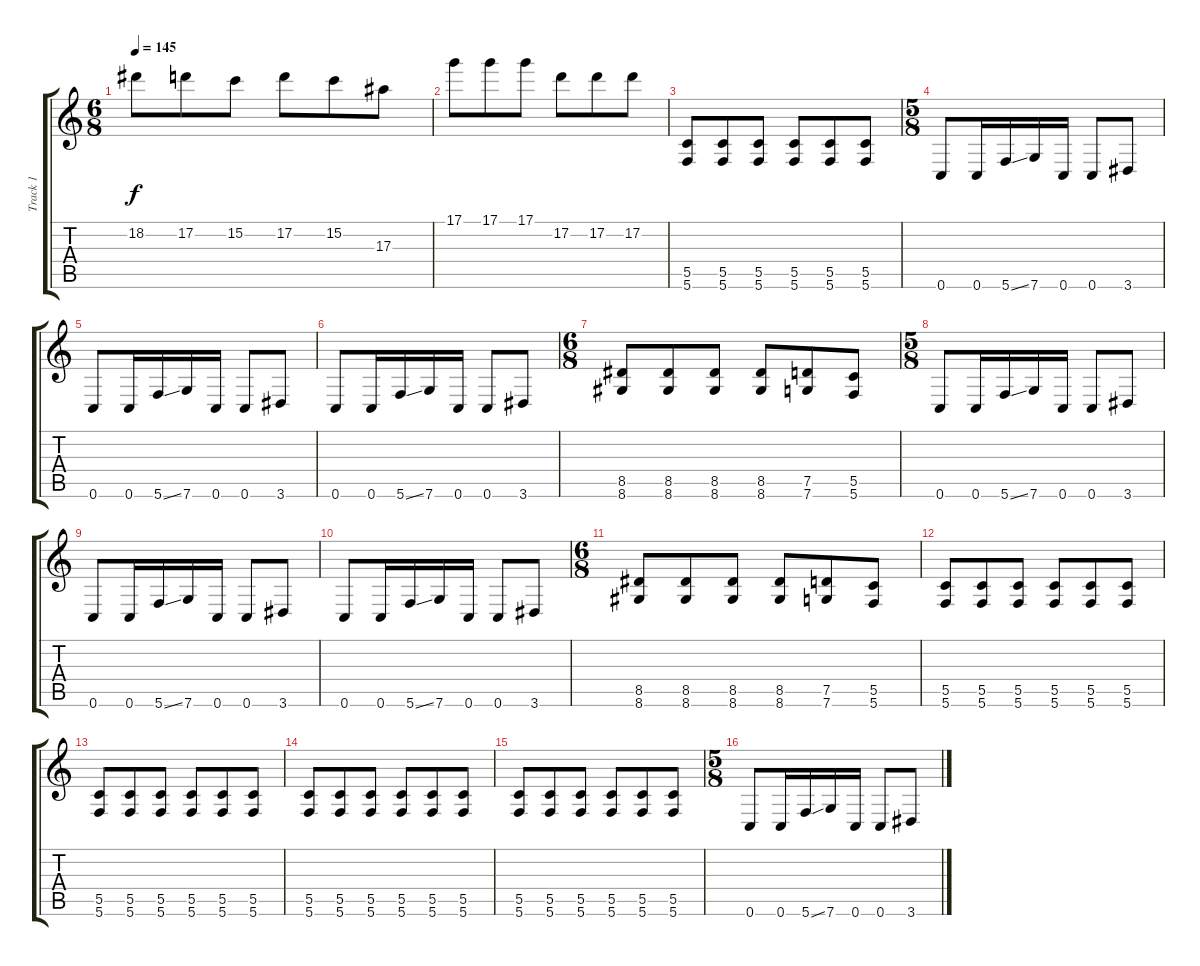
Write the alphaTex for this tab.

\track ("Track 1" "Track 1") {instrument electricguitarjazz}
\staff {score tabs}
\tuning (D4 A3 F3 C3 G2 C2) {hide}
\ts (6 8)
\tempo 145
\clef g2
\ks c
18.2.8{dy f} 17.2.8 15.2.8 17.2.8 15.2.8 17.3.8 |
17.1.8 17.1.8 17.1.8 17.2.8 17.2.8 17.2.8 |
(5.5 5.6).8 (5.5 5.6).8 (5.5 5.6).8 (5.5 5.6).8 (5.5 5.6).8 (5.5 5.6).8 |
\ts (5 8)
0.6.8 0.6.16 5.6{ss}.16 7.6.16 0.6.16 0.6.8 3.6.8 |
0.6.8 0.6.16 5.6{ss}.16 7.6.16 0.6.16 0.6.8 3.6.8 |
0.6.8 0.6.16 5.6{ss}.16 7.6.16 0.6.16 0.6.8 3.6.8 |
\ts (6 8)
(8.5 8.6).8 (8.5 8.6).8 (8.5 8.6).8 (8.5 8.6).8 (7.5 7.6).8 (5.5 5.6).8 |
\ts (5 8)
0.6.8 0.6.16 5.6{ss}.16 7.6.16 0.6.16 0.6.8 3.6.8 |
0.6.8 0.6.16 5.6{ss}.16 7.6.16 0.6.16 0.6.8 3.6.8 |
0.6.8 0.6.16 5.6{ss}.16 7.6.16 0.6.16 0.6.8 3.6.8 |
\ts (6 8)
(8.5 8.6).8 (8.5 8.6).8 (8.5 8.6).8 (8.5 8.6).8 (7.5 7.6).8 (5.5 5.6).8 |
(5.5 5.6).8 (5.5 5.6).8 (5.5 5.6).8 (5.5 5.6).8 (5.5 5.6).8 (5.5 5.6).8 |
(5.5 5.6).8 (5.5 5.6).8 (5.5 5.6).8 (5.5 5.6).8 (5.5 5.6).8 (5.5 5.6).8 |
(5.5 5.6).8 (5.5 5.6).8 (5.5 5.6).8 (5.5 5.6).8 (5.5 5.6).8 (5.5 5.6).8 |
(5.5 5.6).8 (5.5 5.6).8 (5.5 5.6).8 (5.5 5.6).8 (5.5 5.6).8 (5.5 5.6).8 |
\ts (5 8)
0.6.8 0.6.16 5.6{ss}.16 7.6.16 0.6.16 0.6.8 3.6.8
